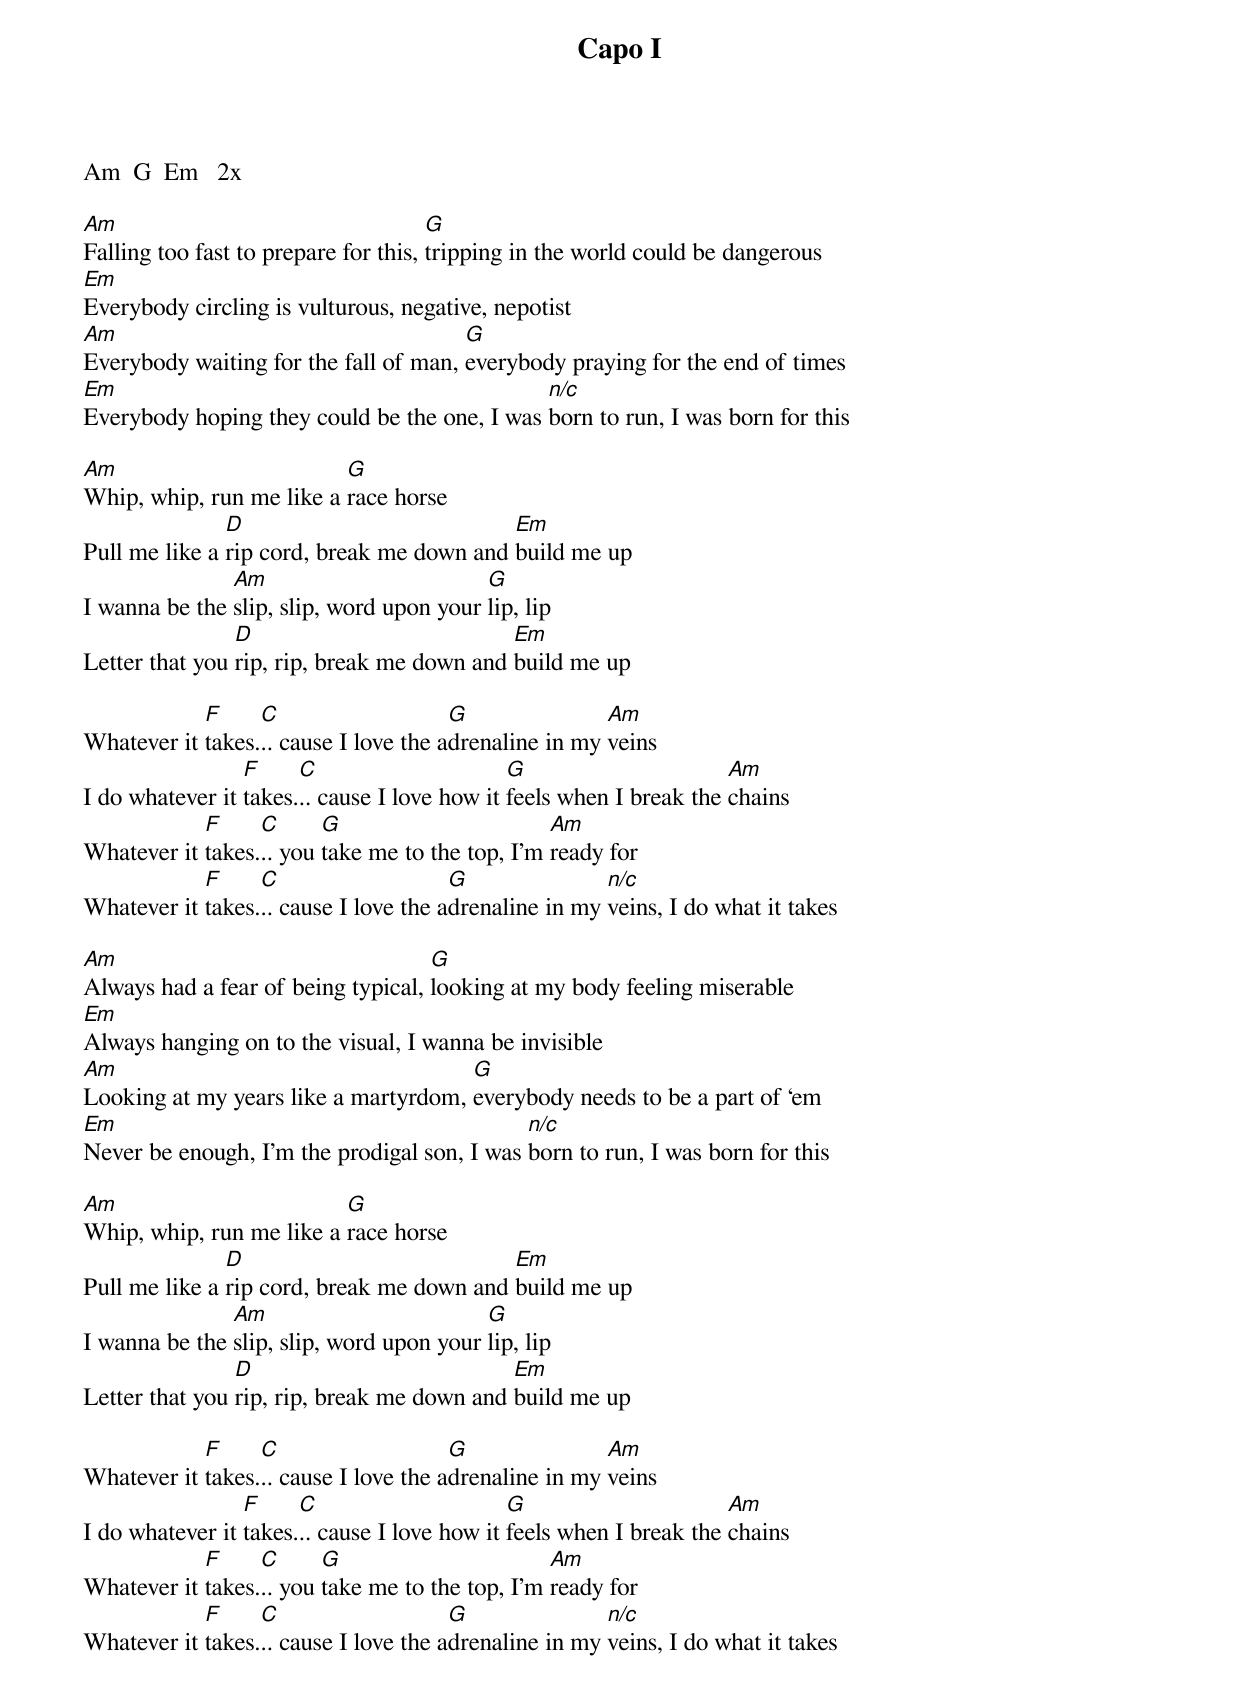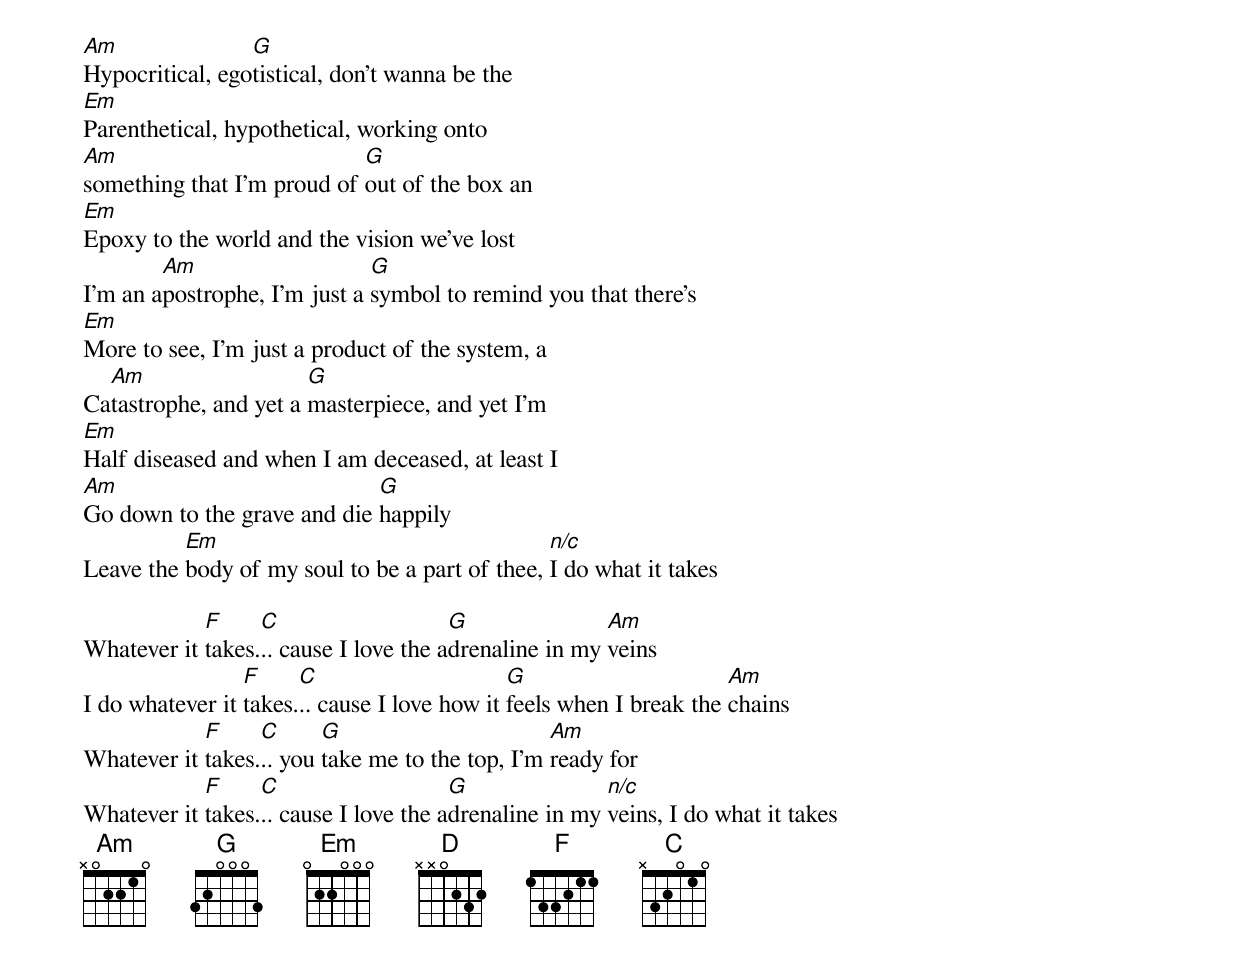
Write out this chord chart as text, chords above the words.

Capo I

Am  G  Em   2x

Am                                    G
Falling too fast to prepare for this, tripping in the world could be dangerous
Em
Everybody circling is vulturous, negative, nepotist
Am                                     G
Everybody waiting for the fall of man, everybody praying for the end of times
Em                                            n/c
Everybody hoping they could be the one, I was born to run, I was born for this

Am                        G
Whip, whip, run me like a race horse
               D                           Em
Pull me like a rip cord, break me down and build me up
               Am                         G
I wanna be the slip, slip, word upon your lip, lip
                D                           Em
Letter that you rip, rip, break me down and build me up

            F     C                    G               Am
Whatever it takes... cause I love the adrenaline in my veins
                 F     C                      G                      Am
I do whatever it takes... cause I love how it feels when I break the chains
            F     C      G                       Am
Whatever it takes... you take me to the top, I’m ready for
            F     C                    G               n/c
Whatever it takes... cause I love the adrenaline in my veins, I do what it takes

Am                                  G
Always had a fear of being typical, looking at my body feeling miserable
Em
Always hanging on to the visual, I wanna be invisible
Am                                    G
Looking at my years like a martyrdom, everybody needs to be a part of ‘em
Em                                           n/c
Never be enough, I'm the prodigal son, I was born to run, I was born for this

Am                        G
Whip, whip, run me like a race horse
               D                           Em
Pull me like a rip cord, break me down and build me up
               Am                         G
I wanna be the slip, slip, word upon your lip, lip
                D                           Em
Letter that you rip, rip, break me down and build me up

            F     C                    G               Am
Whatever it takes... cause I love the adrenaline in my veins
                 F     C                      G                      Am
I do whatever it takes... cause I love how it feels when I break the chains
            F     C      G                       Am
Whatever it takes... you take me to the top, I’m ready for
            F     C                    G               n/c
Whatever it takes... cause I love the adrenaline in my veins, I do what it takes

Am               G
Hypocritical, egotistical, don’t wanna be the
Em
Parenthetical, hypothetical, working onto
Am                          G
something that I’m proud of out of the box an
Em
Epoxy to the world and the vision we’ve lost
        Am                    G
I'm an apostrophe, I’m just a symbol to remind you that there’s
Em
More to see, I’m just a product of the system, a
  Am                   G
Catastrophe, and yet a masterpiece, and yet I’m
Em
Half diseased and when I am deceased, at least I
Am                           G
Go down to the grave and die happily
          Em                                    n/c
Leave the body of my soul to be a part of thee, I do what it takes

            F     C                    G               Am
Whatever it takes... cause I love the adrenaline in my veins
                 F     C                      G                      Am
I do whatever it takes... cause I love how it feels when I break the chains
            F     C      G                       Am
Whatever it takes... you take me to the top, I’m ready for
            F     C                    G               n/c
Whatever it takes... cause I love the adrenaline in my veins, I do what it takes
